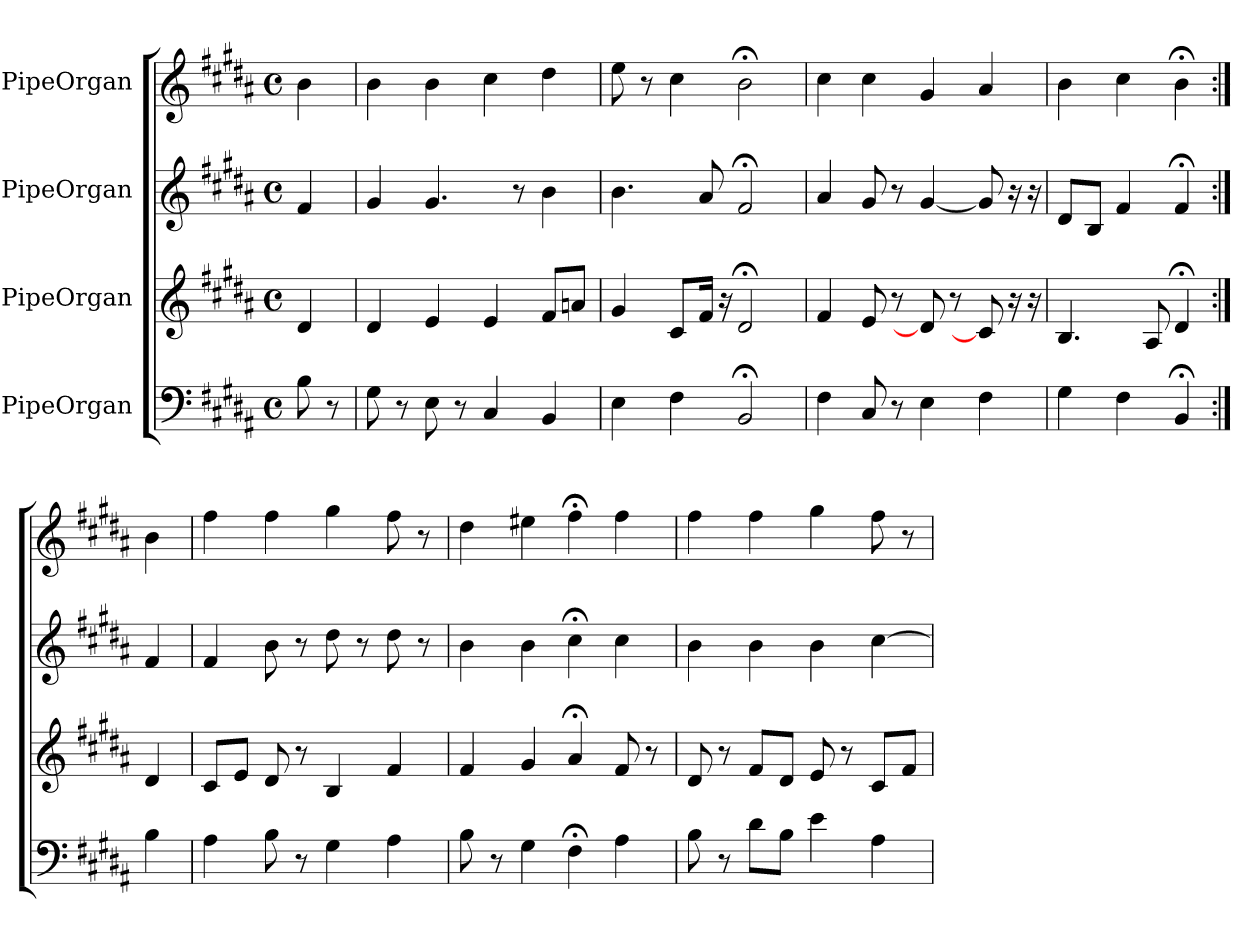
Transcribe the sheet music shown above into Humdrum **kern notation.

**kern	**kern	**kern	**kern
*part4	*part3	*part2	*part1
*staff4	*staff3	*staff2	*staff1
*I"PipeOrgan	*I"PipeOrgan	*I"PipeOrgan	*I"PipeOrgan
*k[f#c#g#d#a#]	*k[f#c#g#d#a#]	*k[f#c#g#d#a#]	*k[f#c#g#d#a#]
*B:	*B:	*B:	*B:
*M4/4	*M4/4	*M4/4	*M4/4
*met(c)	*met(c)	*met(c)	*met(c)
*MM60	*MM60	*MM60	*MM60
=	=	=	=
8B	4d#	4f#	4b
8r	.	.	.
=1	=1	=1	=1
8G#	4d#	4g#	4b
8r	.	.	.
8E	4e	4.g#	4b
8r	.	.	.
4C#	4e	.	4cc#
.	.	8r	.
4BB	8f#L	4b	4dd#
.	8anJ	.	.
=2	=2	=2	=2
4E	4g#	4.b	8ee
.	.	.	8r
4F#	8c#L	.	4cc#
.	16f#Jk	8a#	.
.	16r	.	.
2BB;<	2d#;<	2f#;<	2b;<
=3	=3	=3	=3
4F#	4f#	4a#	4cc#
8C#	8e	8g#	4cc#
8r	8r	8r	.
4E	8d#]	[4g#	4g#
.	8r	.	.
4F#	8c#]	8g#]	4a#
.	16r	16r	.
.	16r	16r	.
=4	=4	=4	=4
4G#	4.B	8d#L	4b
.	.	8BJ	.
4F#	.	4f#	4cc#
.	8A#	.	.
4BB;<	4d#;<	4f#;<	4b;<
=:|!	=:|!	=:|!	=:|!
4B	4d#	4f#	4b
=5	=5	=5	=5
4A#	8c#L	4f#	4ff#
.	8eJ	.	.
8B	8d#	8b	4ff#
8r	8r	8r	.
4G#	4B	8dd#	4gg#
.	.	8r	.
4A#	4f#	8dd#	8ff#
.	.	8r	8r
=6	=6	=6	=6
8B	4f#	4b	4dd#
8r	.	.	.
4G#	4g#	4b	4ee#X
4F#;<	4a#;<	4cc#;<	4ff#;<
4A#	8f#	4cc#	4ff#
.	8r	.	.
=7	=7	=7	=7
8B	8d#	4b	4ff#
8r	8r	.	.
8d#L	8f#L	4b	4ff#
8BJ	8d#J	.	.
4e	8e	4b	4gg#
.	8r	.	.
4A#	8c#L	[4cc#	8ff#
.	8f#J	.	8r
=	=	=	=
*-	*-	*-	*-
